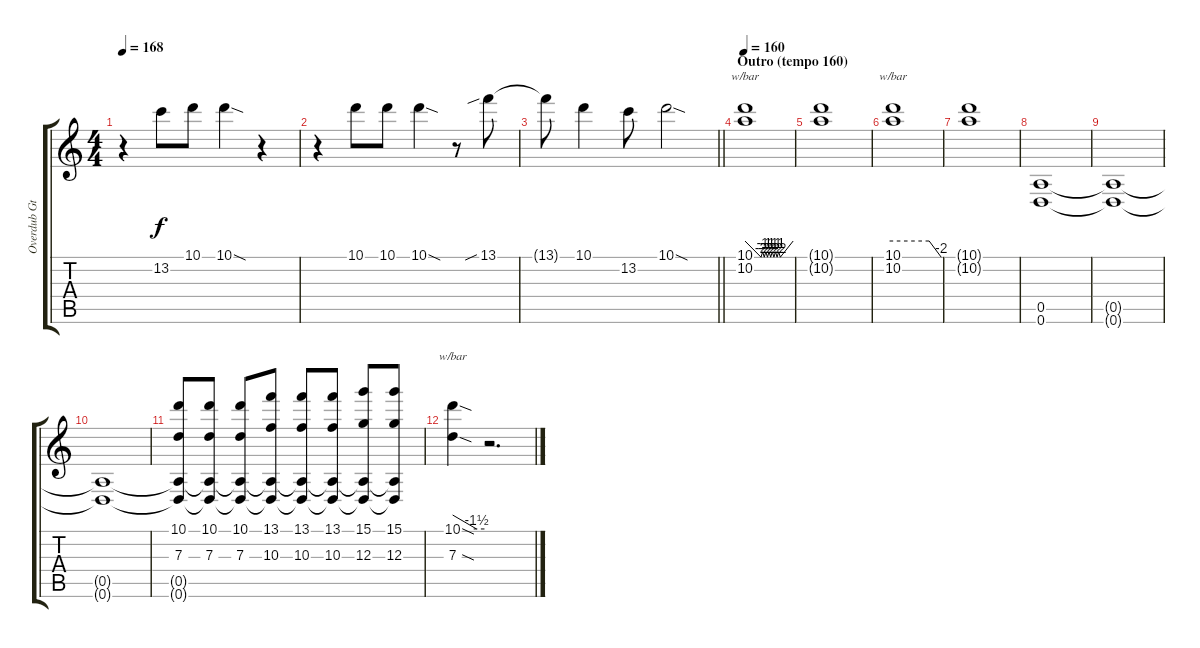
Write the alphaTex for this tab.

\track ("Overdub Gtrs." "Overdub Gt") {instrument distortionguitar}
\staff {score tabs}
\tuning (E4 B3 G3 D3 A2 D2) {hide}
\ts (4 4)
\tempo 168
\clef g2
\ks c
r.4{dy f} 13.2.8 10.1.8 10.1{sod}.4 r.4 |
r.4 10.1.8 10.1.8 10.1{sod}.4 r.8 13.1{sib}.8 |
\barLineRight lightlight
13.1{t}.8 10.1.4 13.2.8 10.1{sod}.2 |
\section ("" "Outro (tempo 160)")
\tempo 160
(10.1 10.2).1{tbe (custom default 0 0 20 -8 22 -4 24 -8 26 -4 28 -8 30 -4 32 -8 34 -4 36 -8 38 -4 40 -8 42 -4 44 -8 60 0)} |
(10.1{t} 10.2{t}).1 |
(10.1 10.2).1{tbe (custom default 0 0 45 0 60 -8)} |
(10.1{t} 10.2{t}).1 |
(0.5 0.6).1{instrument distortionguitar} |
(0.5{t} 0.6{t}).1 |
(0.5{t} 0.6{t}).1 |
(10.1 7.3 0.5{t} 0.6{t}).8 (10.1 7.3 0.5{t} 0.6{t}).8 (10.1 7.3 0.5{t} 0.6{t}).8 (13.1 10.3 0.5{t} 0.6{t}).8 (13.1 10.3 0.5{t} 0.6{t}).8 (13.1 10.3 0.5{t} 0.6{t}).8 (15.1 12.3 0.5{t} 0.6{t}).8 (15.1 12.3 0.5{t} 0.6{t}).8 |
(10.1{sod} 7.3{sod}).4{tbe (custom default 0 0 45 -6 60 -6)} r.2{d}
